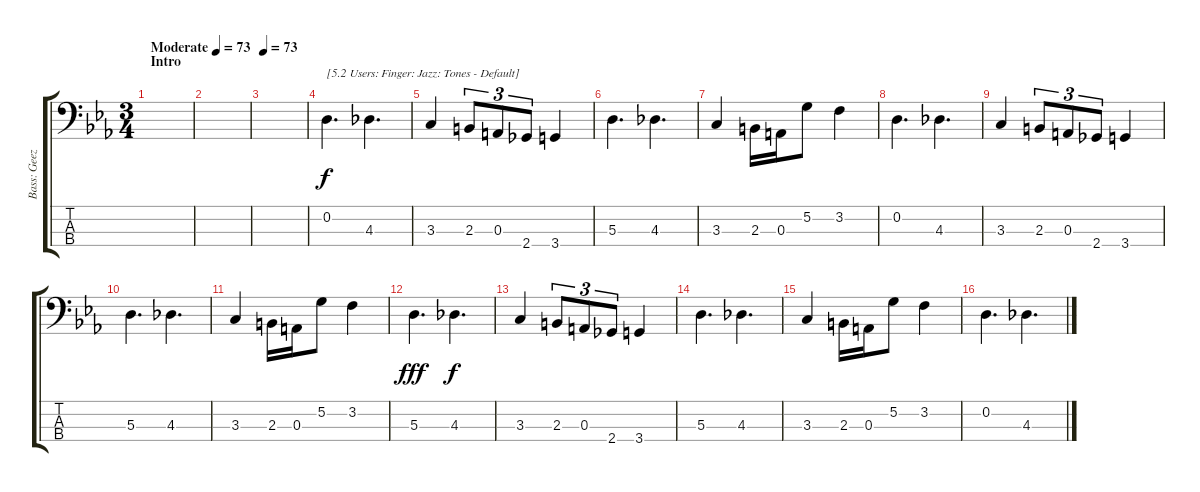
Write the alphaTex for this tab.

\track ("Bass: Geezer" "Bass: Geez") {instrument electricbassfinger}
\staff {score tabs}
\tuning (G2 D2 A1 E1) {hide}
\ts (3 4)
\section ("" "Intro")
\tempo (73 "Moderate")
\tempo 44
\tempo (73 "Moderate")
\clef f4
\ks eb
|
|
\tempo 73
|
0.2.4{d txt "[5.2 Users: Finger: Jazz: Tones - Default]"} 4.3.4{d} |
3.3.4 2.3.8{tu (3 2)} 0.3.8{tu (3 2)} 2.4.8{tu (3 2)} 3.4.4 |
5.3.4{d} 4.3.4{d} |
3.3.4 2.3.16 0.3.16 5.2.8 3.2.4 |
0.2.4{d} 4.3.4{d} |
3.3.4 2.3.8{tu (3 2)} 0.3.8{tu (3 2)} 2.4.8{tu (3 2)} 3.4.4 |
5.3.4{d} 4.3.4{d} |
3.3.4 2.3.16 0.3.16 5.2.8 3.2.4 |
5.3.4{d dy fff} 4.3.4{d dy f} |
3.3.4 2.3.8{tu (3 2)} 0.3.8{tu (3 2)} 2.4.8{tu (3 2)} 3.4.4 |
5.3.4{d} 4.3.4{d} |
3.3.4 2.3.16 0.3.16 5.2.8 3.2.4 |
0.2.4{d} 4.3.4{d}
